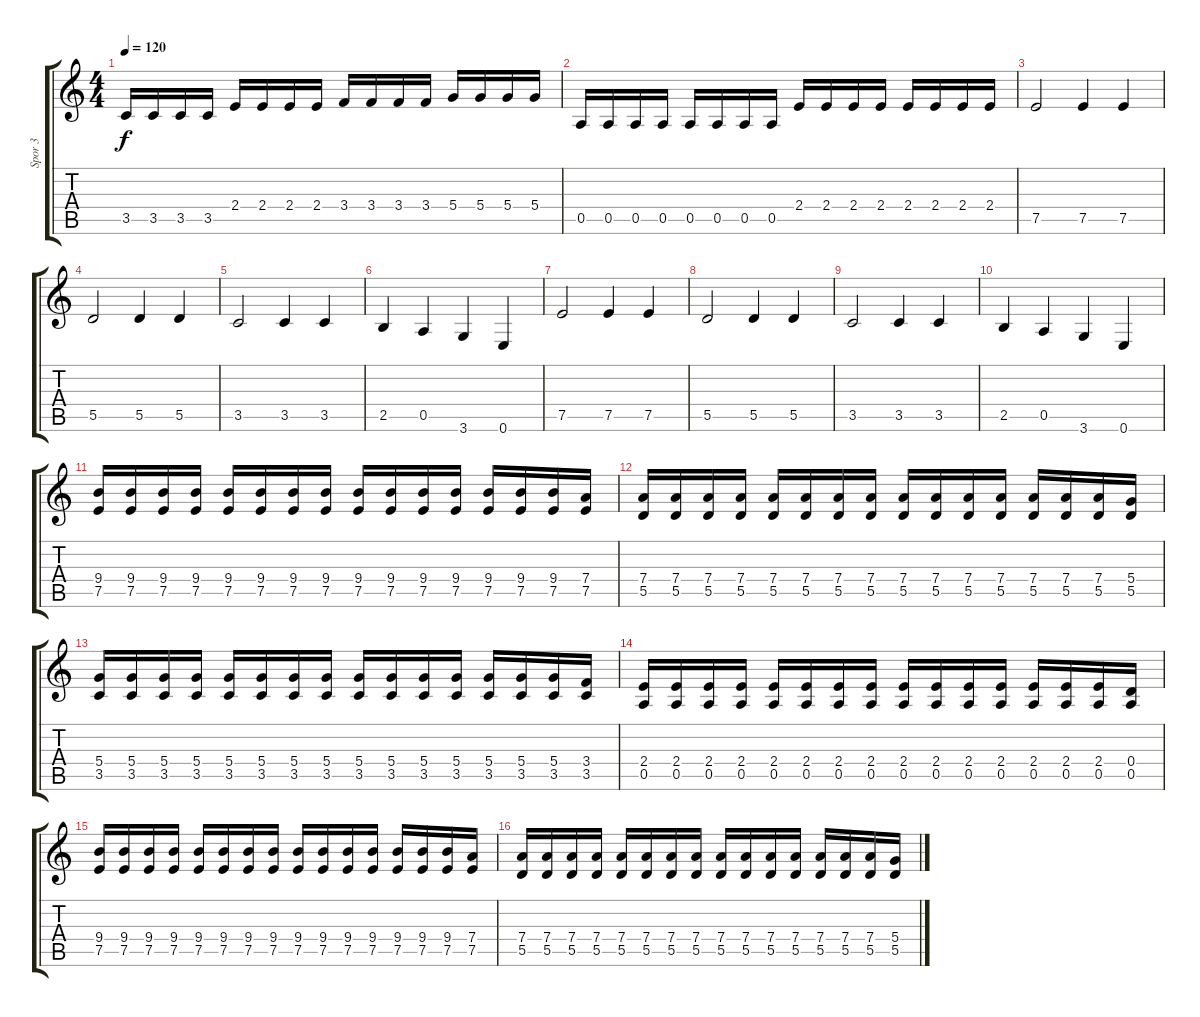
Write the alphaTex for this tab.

\track ("Spor 3" "Spor 3") {instrument distortionguitar}
\staff {score tabs}
\tuning (E4 B3 G3 D3 A2 E2) {hide}
\ts (4 4)
\tempo 120
\clef g2
\ks c
3.5.16{dy f} 3.5.16 3.5.16 3.5.16 2.4.16 2.4.16 2.4.16 2.4.16 3.4.16 3.4.16 3.4.16 3.4.16 5.4.16 5.4.16 5.4.16 5.4.16 |
0.5.16 0.5.16 0.5.16 0.5.16 0.5.16 0.5.16 0.5.16 0.5.16 2.4.16 2.4.16 2.4.16 2.4.16 2.4.16 2.4.16 2.4.16 2.4.16 |
7.5.2 7.5.4 7.5.4 |
5.5.2 5.5.4 5.5.4 |
3.5.2 3.5.4 3.5.4 |
2.5.4 0.5.4 3.6.4 0.6.4 |
7.5.2 7.5.4 7.5.4 |
5.5.2 5.5.4 5.5.4 |
3.5.2 3.5.4 3.5.4 |
2.5.4 0.5.4 3.6.4 0.6.4 |
(9.4 7.5).16 (9.4 7.5).16 (9.4 7.5).16 (9.4 7.5).16 (9.4 7.5).16 (9.4 7.5).16 (9.4 7.5).16 (9.4 7.5).16 (9.4 7.5).16 (9.4 7.5).16 (9.4 7.5).16 (9.4 7.5).16 (9.4 7.5).16 (9.4 7.5).16 (9.4 7.5).16 (7.4 7.5).16 |
(7.4 5.5).16 (7.4 5.5).16 (7.4 5.5).16 (7.4 5.5).16 (7.4 5.5).16 (7.4 5.5).16 (7.4 5.5).16 (7.4 5.5).16 (7.4 5.5).16 (7.4 5.5).16 (7.4 5.5).16 (7.4 5.5).16 (7.4 5.5).16 (7.4 5.5).16 (7.4 5.5).16 (5.4 5.5).16 |
(5.4 3.5).16 (5.4 3.5).16 (5.4 3.5).16 (5.4 3.5).16 (5.4 3.5).16 (5.4 3.5).16 (5.4 3.5).16 (5.4 3.5).16 (5.4 3.5).16 (5.4 3.5).16 (5.4 3.5).16 (5.4 3.5).16 (5.4 3.5).16 (5.4 3.5).16 (5.4 3.5).16 (3.4 3.5).16 |
(2.4 0.5).16 (2.4 0.5).16 (2.4 0.5).16 (2.4 0.5).16 (2.4 0.5).16 (2.4 0.5).16 (2.4 0.5).16 (2.4 0.5).16 (2.4 0.5).16 (2.4 0.5).16 (2.4 0.5).16 (2.4 0.5).16 (2.4 0.5).16 (2.4 0.5).16 (2.4 0.5).16 (0.4 0.5).16 |
(9.4 7.5).16 (9.4 7.5).16 (9.4 7.5).16 (9.4 7.5).16 (9.4 7.5).16 (9.4 7.5).16 (9.4 7.5).16 (9.4 7.5).16 (9.4 7.5).16 (9.4 7.5).16 (9.4 7.5).16 (9.4 7.5).16 (9.4 7.5).16 (9.4 7.5).16 (9.4 7.5).16 (7.4 7.5).16 |
(7.4 5.5).16 (7.4 5.5).16 (7.4 5.5).16 (7.4 5.5).16 (7.4 5.5).16 (7.4 5.5).16 (7.4 5.5).16 (7.4 5.5).16 (7.4 5.5).16 (7.4 5.5).16 (7.4 5.5).16 (7.4 5.5).16 (7.4 5.5).16 (7.4 5.5).16 (7.4 5.5).16 (5.4 5.5).16
